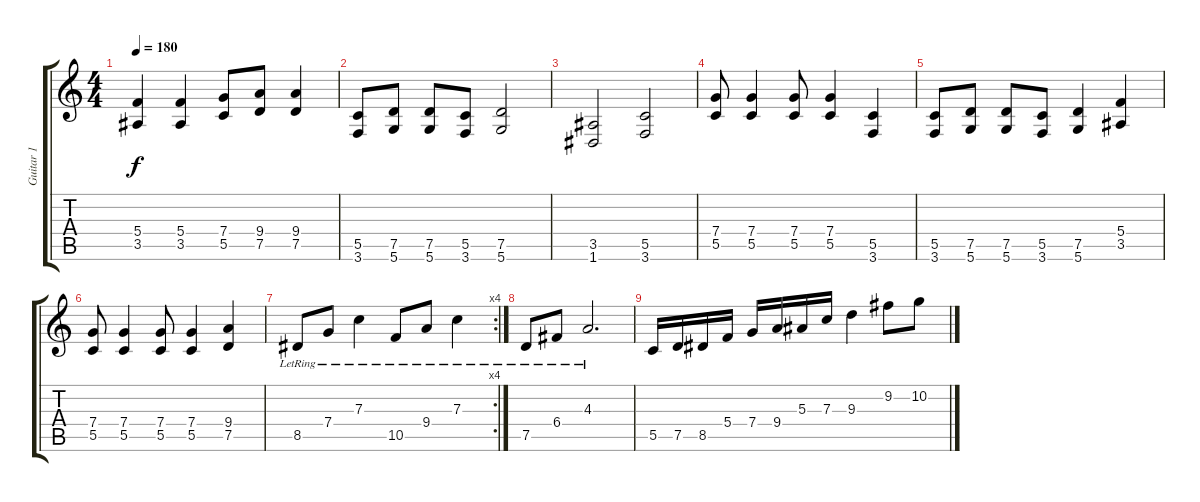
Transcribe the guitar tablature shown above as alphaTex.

\track ("Guitar 1" "Guitar 1") {instrument distortionguitar}
\staff {score tabs}
\tuning (D4 A3 F3 C3 G2 D2) {hide}
\ts (4 4)
\tempo 180
\clef g2
\ks c
(5.4 3.5).4{dy f} (5.4 3.5).4 (7.4 5.5).8 (9.4 7.5).8 (9.4 7.5).4 |
(5.5 3.6).8 (7.5 5.6).8 (7.5 5.6).8 (5.5 3.6).8 (7.5 5.6).2 |
(3.5 1.6).2 (5.5 3.6).2 |
(7.4 5.5).8 (7.4 5.5).4 (7.4 5.5).8 (7.4 5.5).4 (5.5 3.6).4 |
(5.5 3.6).8 (7.5 5.6).8 (7.5 5.6).8 (5.5 3.6).8 (7.5 5.6).4 (5.4 3.5).4 |
(7.4 5.5).8 (7.4 5.5).4 (7.4 5.5).8 (7.4 5.5).4 (9.4 7.5).4 |
\rc 4
8.5{lr}.8 7.4{lr}.8 7.3{lr}.4 10.5{lr}.8 9.4{lr}.8 7.3{lr}.4 |
7.5{lr}.8 6.4{lr}.8 4.3{lr}.2{d} |
5.5.16 7.5.16 8.5.16 5.4.16 7.4.16 9.4.16 5.3.16 7.3.16 9.3.4 9.2.8 10.2.8
